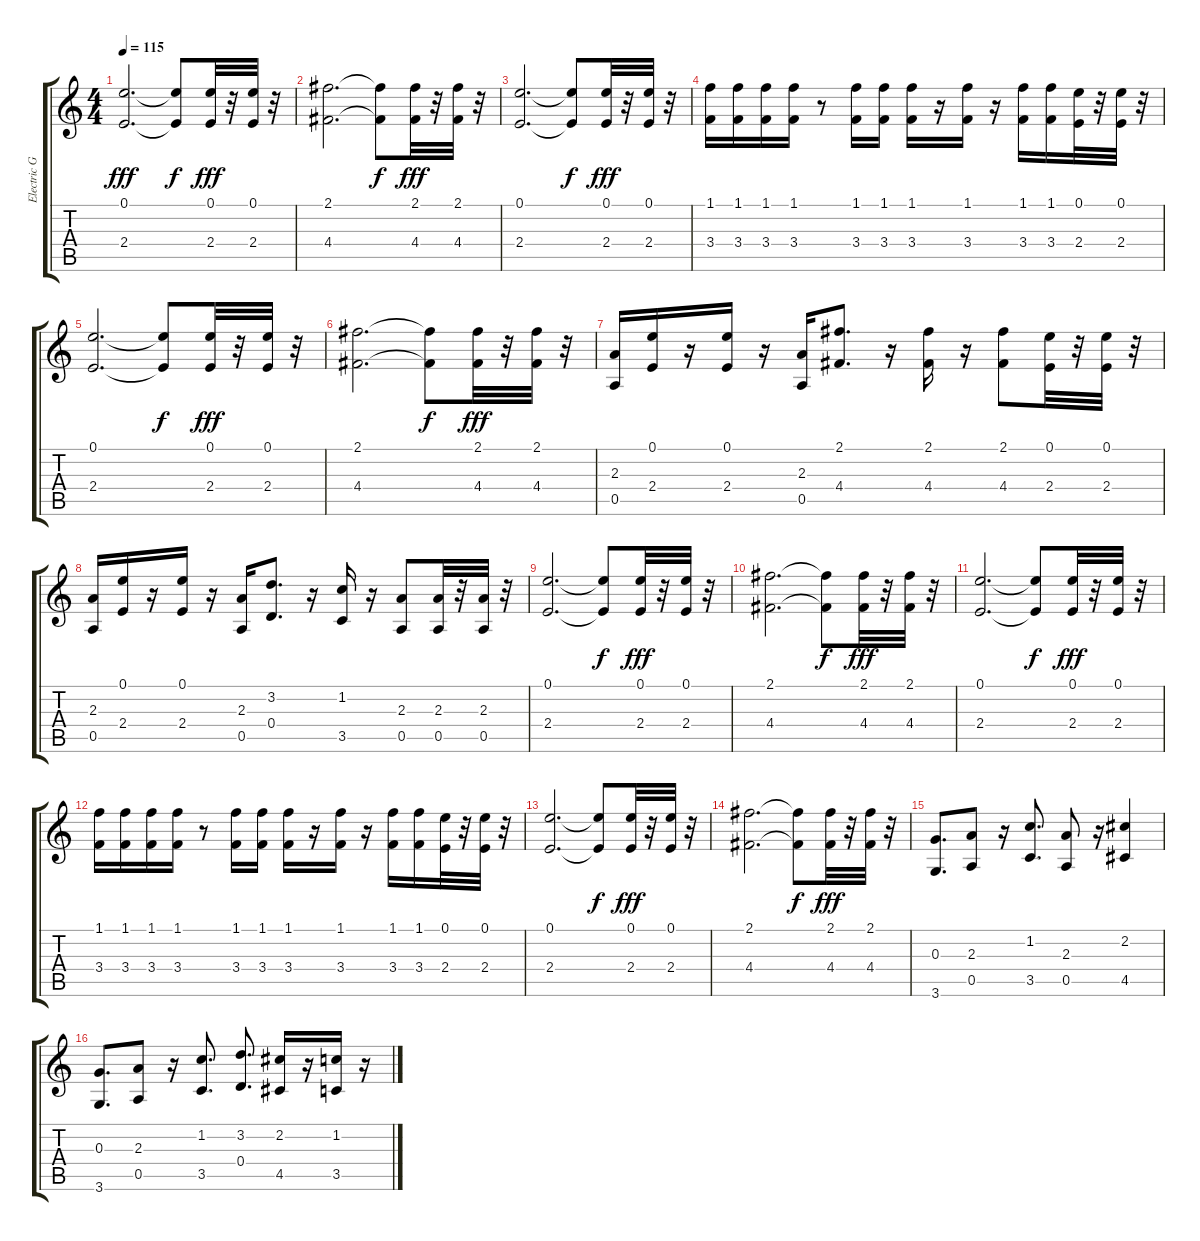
\track ("Electric Guitar" "Electric G") {instrument electricguitarclean}
\staff {score tabs}
\tuning (E4 B3 G3 D3 A2 E2) {hide}
\ts (4 4)
\tempo 115
\clef g2
\ks c
(0.1 2.4).2{d dy fff} (0.1{t} 2.4{t}).8{dy f} (0.1 2.4).32{dy fff} r.32 (0.1 2.4).32 r.32 |
(2.1 4.4).2{d} (2.1{t} 4.4{t}).8{dy f} (2.1 4.4).32{dy fff} r.32 (2.1 4.4).32 r.32 |
(0.1 2.4).2{d} (0.1{t} 2.4{t}).8{dy f} (0.1 2.4).32{dy fff} r.32 (0.1 2.4).32 r.32 |
(1.1 3.4).16 (1.1 3.4).16 (1.1 3.4).16 (1.1 3.4).16 r.8 (1.1 3.4).16 (1.1 3.4).16 (1.1 3.4).16 r.16 (1.1 3.4).16 r.16 (1.1 3.4).16 (1.1 3.4).16 (0.1 2.4).32 r.32 (0.1 2.4).32 r.32 |
(0.1 2.4).2{d} (0.1{t} 2.4{t}).8{dy f} (0.1 2.4).32{dy fff} r.32 (0.1 2.4).32 r.32 |
(2.1 4.4).2{d} (2.1{t} 4.4{t}).8{dy f} (2.1 4.4).32{dy fff} r.32 (2.1 4.4).32 r.32 |
(2.3 0.5).16 (0.1 2.4).16 r.16 (0.1 2.4).16 r.16 (2.3 0.5).16 (2.1 4.4).8{d} r.16 (2.1 4.4).16 r.16 (2.1 4.4).8 (0.1 2.4).32 r.32 (0.1 2.4).32 r.32 |
(2.3 0.5).16 (0.1 2.4).16 r.16 (0.1 2.4).16 r.16 (2.3 0.5).16 (3.2 0.4).8{d} r.16 (1.2 3.5).16 r.16 (2.3 0.5).8 (2.3 0.5).32 r.32 (2.3 0.5).32 r.32 |
(0.1 2.4).2{d} (0.1{t} 2.4{t}).8{dy f} (0.1 2.4).32{dy fff} r.32 (0.1 2.4).32 r.32 |
(2.1 4.4).2{d} (2.1{t} 4.4{t}).8{dy f} (2.1 4.4).32{dy fff} r.32 (2.1 4.4).32 r.32 |
(0.1 2.4).2{d} (0.1{t} 2.4{t}).8{dy f} (0.1 2.4).32{dy fff} r.32 (0.1 2.4).32 r.32 |
(1.1 3.4).16 (1.1 3.4).16 (1.1 3.4).16 (1.1 3.4).16 r.8 (1.1 3.4).16 (1.1 3.4).16 (1.1 3.4).16 r.16 (1.1 3.4).16 r.16 (1.1 3.4).16 (1.1 3.4).16 (0.1 2.4).32 r.32 (0.1 2.4).32 r.32 |
(0.1 2.4).2{d} (0.1{t} 2.4{t}).8{dy f} (0.1 2.4).32{dy fff} r.32 (0.1 2.4).32 r.32 |
(2.1 4.4).2{d} (2.1{t} 4.4{t}).8{dy f} (2.1 4.4).32{dy fff} r.32 (2.1 4.4).32 r.32 |
(0.3 3.6).8{d} (2.3 0.5).8 r.16 (1.2 3.5).8{d} (2.3 0.5).8 r.16 (2.2 4.5).4 |
(0.3 3.6).8{d} (2.3 0.5).8 r.16 (1.2 3.5).8{d} (3.2 0.4).8{d} (2.2 4.5).16 r.16 (1.2 3.5).16 r.16
